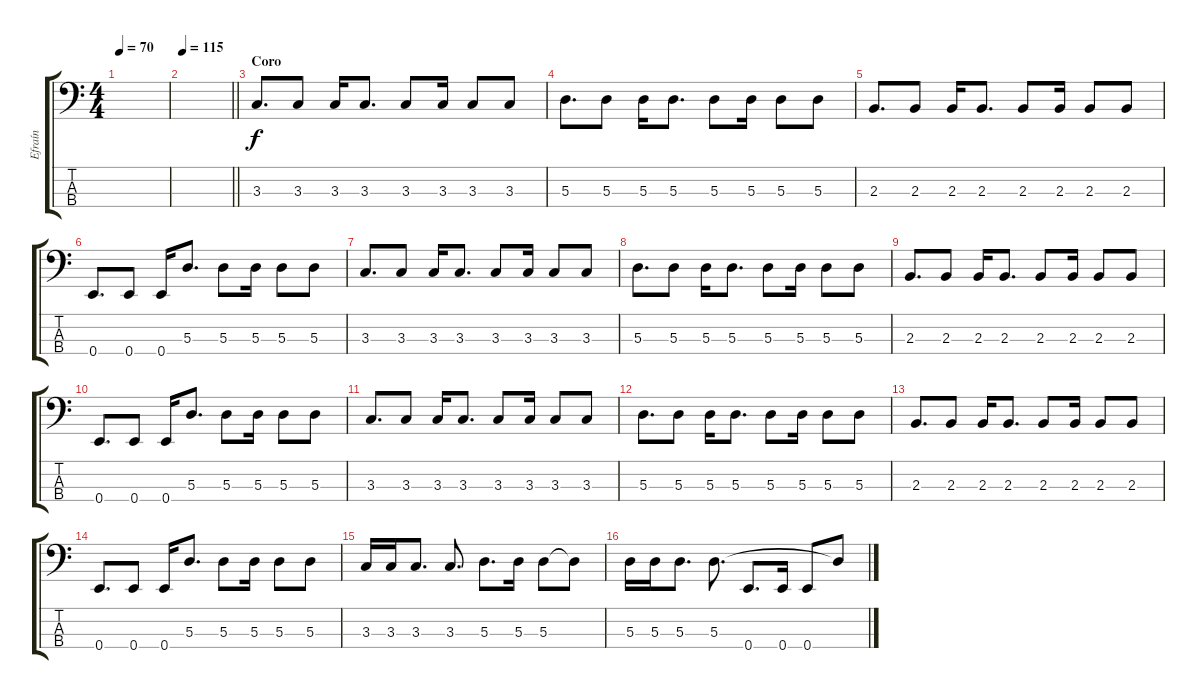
\track ("Efraín" "Efraín") {instrument electricbasspick}
\staff {score tabs}
\tuning (G2 D2 A1 E1) {hide}
\ts (4 4)
\tempo 70
\clef f4
\ks c
|
\tempo 115
\barLineRight lightlight
|
\section ("" "Coro")
3.3.8{d volume 16} 3.3.8 3.3.16 3.3.8{d} 3.3.8 3.3.16 3.3.8 3.3.8 |
5.3.8{d} 5.3.8 5.3.16 5.3.8{d} 5.3.8 5.3.16 5.3.8 5.3.8 |
2.3.8{d} 2.3.8 2.3.16 2.3.8{d} 2.3.8 2.3.16 2.3.8 2.3.8 |
0.4.8{d} 0.4.8 0.4.16 5.3.8{d} 5.3.8 5.3.16 5.3.8 5.3.8 |
3.3.8{d} 3.3.8 3.3.16 3.3.8{d} 3.3.8 3.3.16 3.3.8 3.3.8 |
5.3.8{d} 5.3.8 5.3.16 5.3.8{d} 5.3.8 5.3.16 5.3.8 5.3.8 |
2.3.8{d} 2.3.8 2.3.16 2.3.8{d} 2.3.8 2.3.16 2.3.8 2.3.8 |
0.4.8{d} 0.4.8 0.4.16 5.3.8{d} 5.3.8 5.3.16 5.3.8 5.3.8 |
3.3.8{d} 3.3.8 3.3.16 3.3.8{d} 3.3.8 3.3.16 3.3.8 3.3.8 |
5.3.8{d} 5.3.8 5.3.16 5.3.8{d} 5.3.8 5.3.16 5.3.8 5.3.8 |
2.3.8{d} 2.3.8 2.3.16 2.3.8{d} 2.3.8 2.3.16 2.3.8 2.3.8 |
0.4.8{d} 0.4.8 0.4.16 5.3.8{d} 5.3.8 5.3.16 5.3.8 5.3.8 |
3.3.16 3.3.16 3.3.8{d} 3.3.8{d} 5.3.8{d} 5.3.16 5.3.8 5.3{t}.8 |
5.3.16 5.3.16 5.3.8{d} 5.3.8{d} 0.4.8{d} 0.4.16 0.4.8 5.3{t}.8
